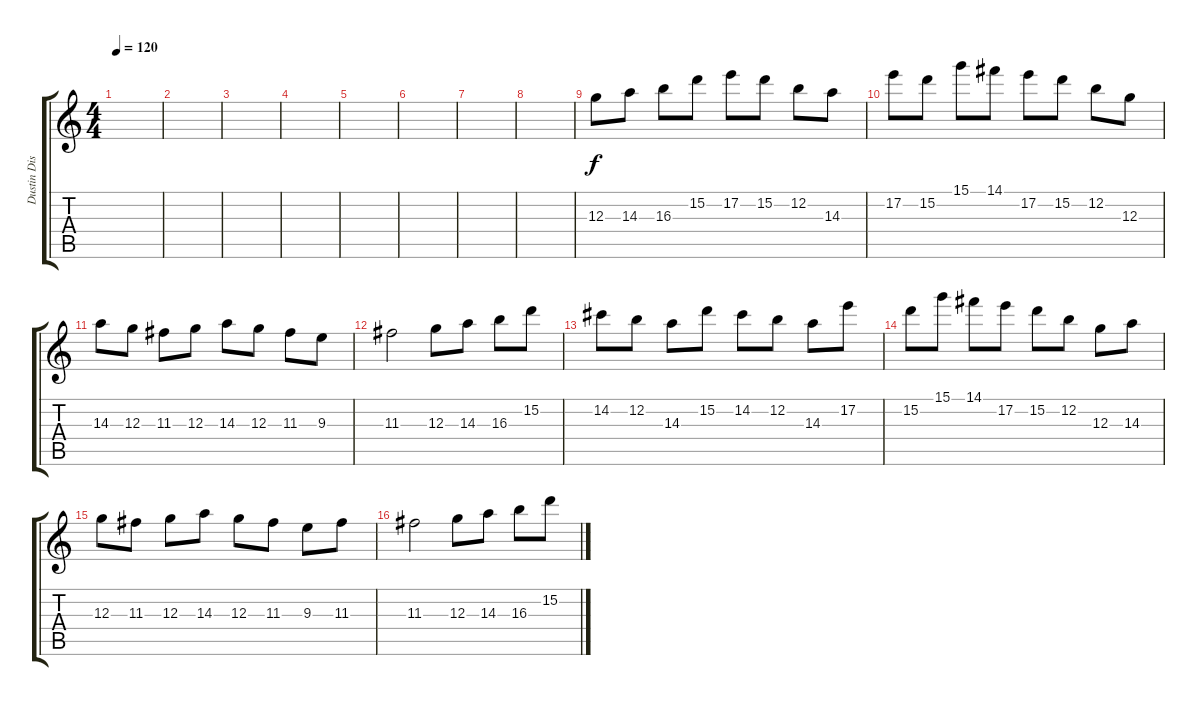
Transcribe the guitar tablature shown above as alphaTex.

\track ("Dustin Distortion" "Dustin Dis") {instrument distortionguitar}
\staff {score tabs}
\tuning (E4 B3 G3 D3 A2 E2) {hide}
\ts (4 4)
\tempo 120
\clef g2
\ks c
|
|
|
|
|
|
|
|
12.3.8 14.3.8 16.3.8 15.2.8 17.2.8 15.2.8 12.2.8 14.3.8 |
17.2.8 15.2.8 15.1.8 14.1.8 17.2.8 15.2.8 12.2.8 12.3.8 |
14.3.8 12.3.8 11.3.8 12.3.8 14.3.8 12.3.8 11.3.8 9.3.8 |
11.3.2 12.3.8 14.3.8 16.3.8 15.2.8 |
14.2.8 12.2.8 14.3.8 15.2.8 14.2.8 12.2.8 14.3.8 17.2.8 |
15.2.8 15.1.8 14.1.8 17.2.8 15.2.8 12.2.8 12.3.8 14.3.8 |
12.3.8 11.3.8 12.3.8 14.3.8 12.3.8 11.3.8 9.3.8 11.3.8 |
11.3.2 12.3.8 14.3.8 16.3.8 15.2.8
